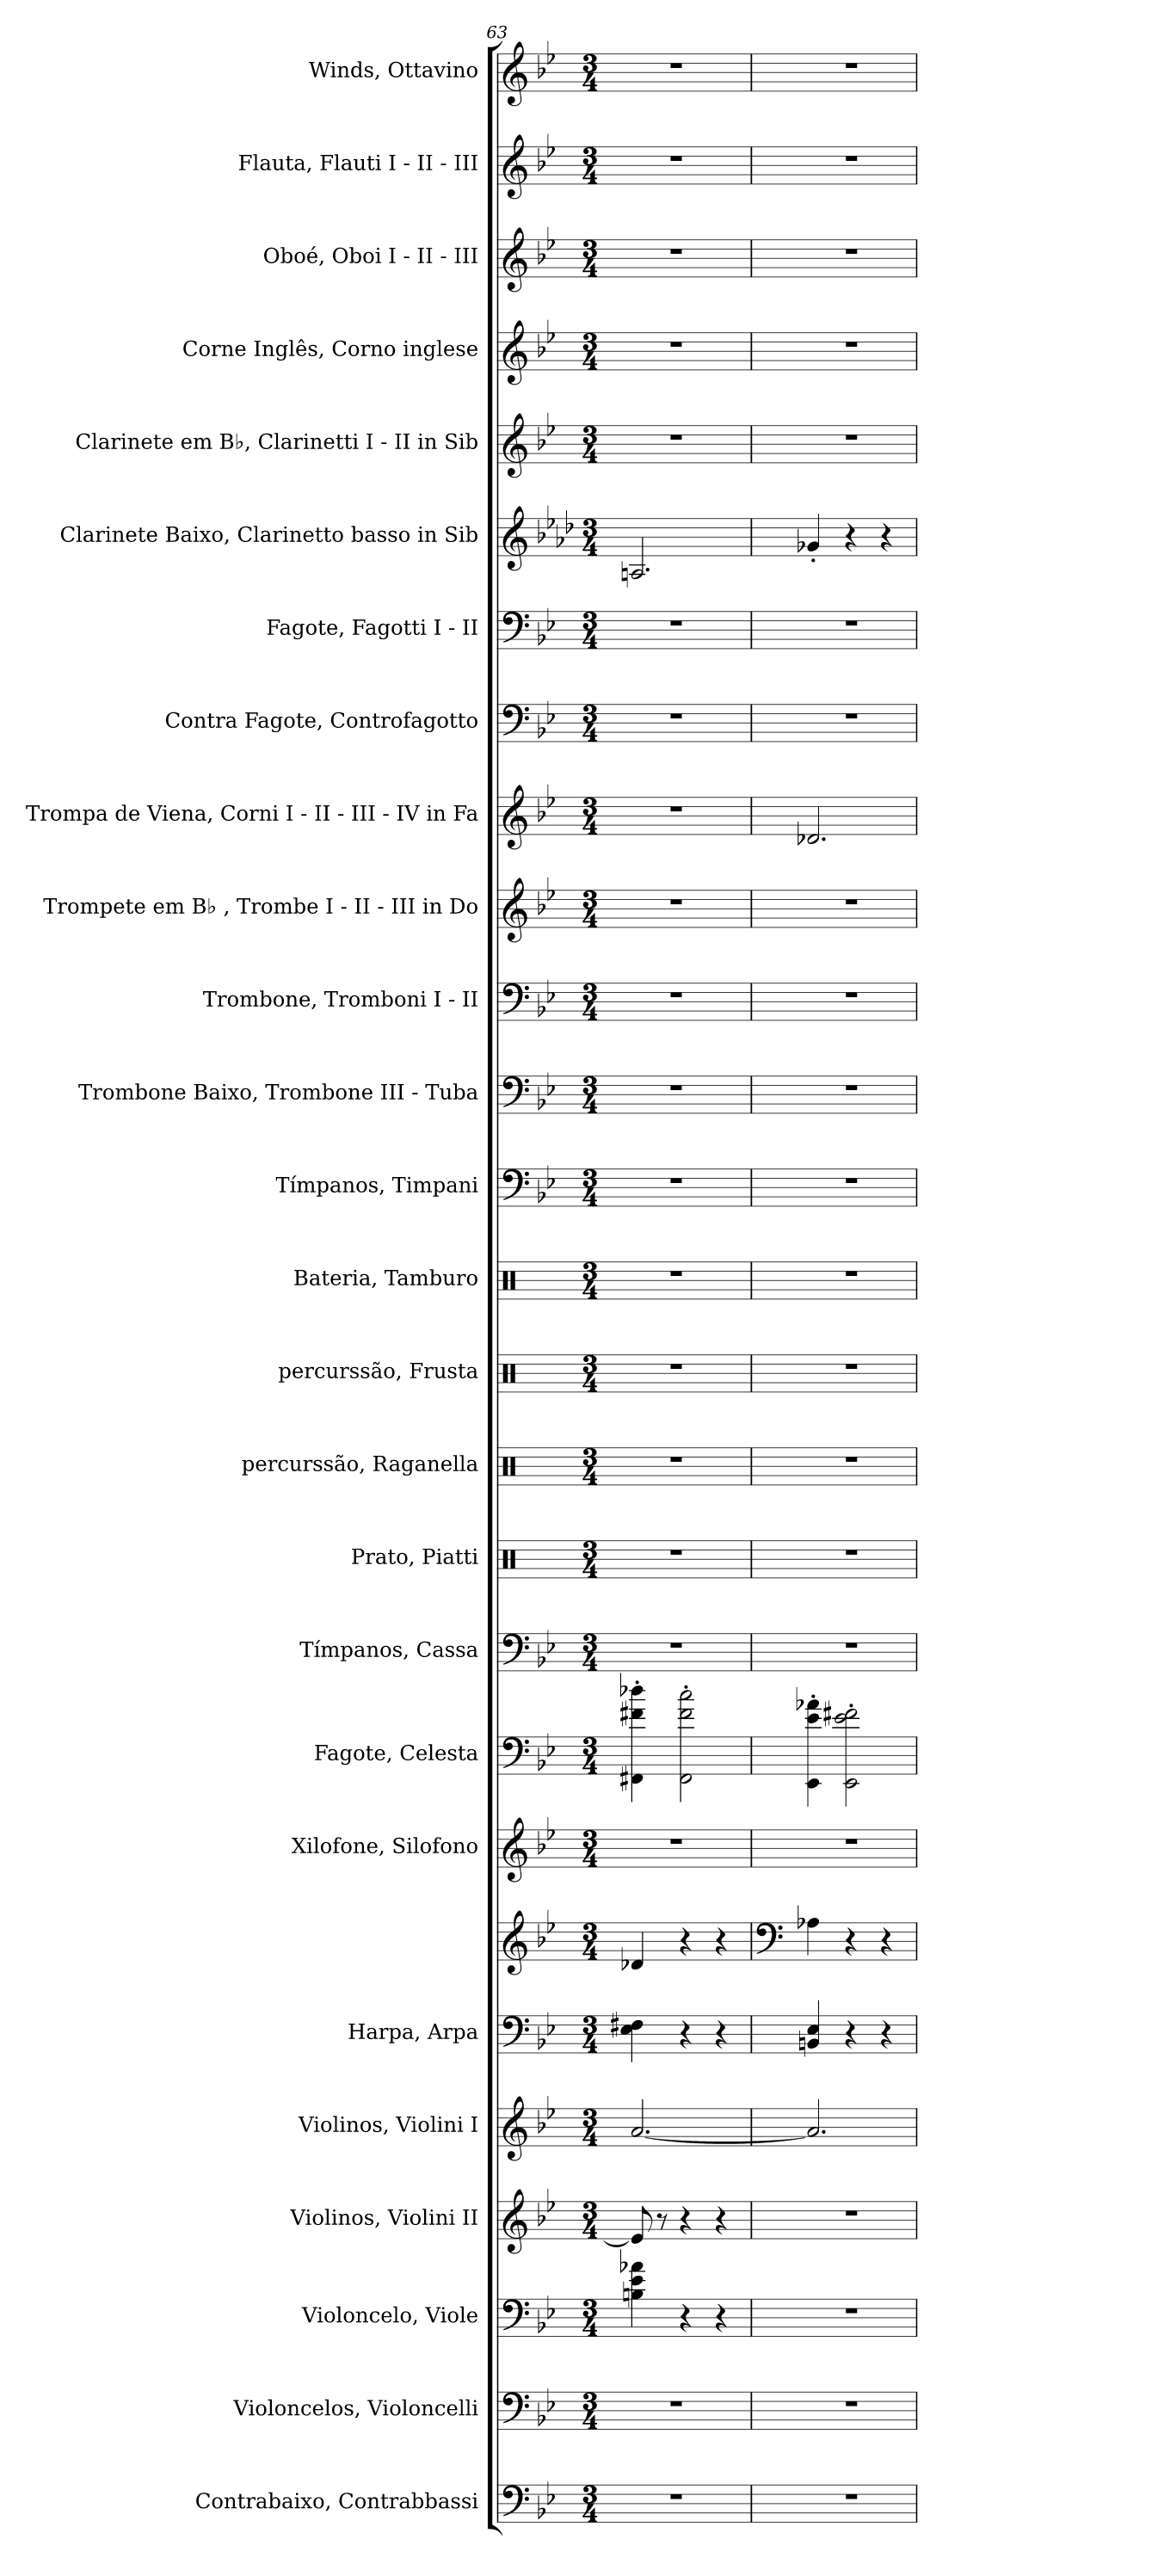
**kern	**kern	**kern	**kern	**kern	**kern	**kern	**kern	**kern	**kern	**kern	**kern	**kern	**kern	**kern	**kern	**kern	**kern	**kern	**kern	**kern	**kern	**kern	**kern	**kern	**kern	**kern
*part26	*part25	*part24	*part23	*part22	*part21	*part21	*part20	*part19	*part18	*part17	*part16	*part15	*part14	*part13	*part12	*part11	*part10	*part9	*part8	*part7	*part6	*part5	*part4	*part3	*part2	*part1
*staff27	*staff26	*staff25	*staff24	*staff23	*staff22	*staff21	*staff20	*staff19	*staff18	*staff17	*staff16	*staff15	*staff14	*staff13	*staff12	*staff11	*staff10	*staff9	*staff8	*staff7	*staff6	*staff5	*staff4	*staff3	*staff2	*staff1
*I"Contrabaixo, Contrabbassi	*I"Violoncelos, Violoncelli	*I"Violoncelo, Viole	*I"Violinos, Violini II	*I"Violinos, Violini I	*I"Harpa, Arpa	*	*I"Xilofone, Silofono	*I"Fagote, Celesta	*I"Tímpanos, Cassa	*I"Prato, Piatti	*I"percurssão, Raganella	*I"percurssão, Frusta	*I"Bateria, Tamburo	*I"Tímpanos, Timpani	*I"Trombone Baixo, Trombone III - Tuba	*I"Trombone, Tromboni I - II	*I"Trompete em B♭ , Trombe I - II - III in Do	*I"Trompa de Viena, Corni I - II - III - IV in Fa	*I"Contra Fagote, Controfagotto	*I"Fagote, Fagotti I - II	*I"Clarinete Baixo, Clarinetto basso in Sib	*I"Clarinete em B♭, Clarinetti I - II in Sib	*I"Corne Inglês, Corno inglese	*I"Oboé, Oboi I - II - III	*I"Flauta, Flauti I - II - III	*I"Winds, Ottavino
*I'Cb.	*I'Vcs.	*I'Vc.	*I'Vno.	*I'Vno.	*I'Hpa.	*	*I'Xil.	*I'Fg.	*	*I'Prt.	*I'Perc.	*I'Perc.	*	*I'Timp.	*I'Tbn. B.	*I'Tbn.	*I'Tp. B♭	*	*I'Ct. Fg.	*I'Fg.	*I'Cl. B.	*I'Cl. B♭	*I'C. I.	*I'Ob.	*I'Fl.	*I'Wi.
*clefF4	*clefF4	*clefF4	*clefG2	*clefG2	*clefF4	*clefG2	*clefG2	*clefF4	*clefF4	*clefX	*clefX	*clefX	*clefX	*clefF4	*clefF4	*clefF4	*clefG2	*clefG2	*clefF4	*clefF4	*clefG2	*clefG2	*clefG2	*clefG2	*clefG2	*clefG2
*ITrd7c12	*	*	*	*	*	*	*ITrd-7c-12	*	*	*	*	*	*	*	*	*	*ITrd1c2	*ITrd4c7	*ITrd7c12	*	*ITrd8c14	*ITrd1c2	*ITrd4c7	*	*	*
*k[b-e-]	*k[b-e-]	*k[b-e-]	*k[b-e-]	*k[b-e-]	*k[b-e-]	*k[b-e-]	*k[b-e-]	*k[b-e-]	*k[b-e-]	*k[]	*k[]	*k[]	*k[]	*k[b-e-]	*k[b-e-]	*k[b-e-]	*k[b-e-a-d-]	*k[b-e-a-]	*k[b-e-]	*k[b-e-]	*k[b-e-a-d-]	*k[b-e-a-d-]	*k[b-e-a-]	*k[b-e-]	*k[b-e-]	*k[b-e-]
*M3/4	*M3/4	*M3/4	*M3/4	*M3/4	*M3/4	*M3/4	*M3/4	*M3/4	*M3/4	*M3/4	*M3/4	*M3/4	*M3/4	*M3/4	*M3/4	*M3/4	*M3/4	*M3/4	*M3/4	*M3/4	*M3/4	*M3/4	*M3/4	*M3/4	*M3/4	*M3/4
=63	=63	=63	=63	=63	=63	=63	=63	=63	=63	=63	=63	=63	=63	=63	=63	=63	=63	=63	=63	=63	=63	=63	=63	=63	=63	=63
2.r	2.r	4Bn\ 4e-\ 4a-X\	8e/]	[2.a/	4E-\ 4F#X\	4d-X/	2.r	4FF#X\' 4f#X\' 4dd-X\'	2.r	2.r	2.r	2.r	2.r	2.r	2.r	2.r	2.r	2.r	2.r	2.r	2.AAn/	2.r	2.r	2.r	2.r	2.r
.	.	.	8r	.	.	.	.	.	.	.	.	.	.	.	.	.	.	.	.	.	.	.	.	.	.	.
.	.	4r	4r	.	4r	4r	.	2FF#\' 2f#\' 2cc\'	.	.	.	.	.	.	.	.	.	.	.	.	.	.	.	.	.	.
.	.	4r	4r	.	4r	4r	.	.	.	.	.	.	.	.	.	.	.	.	.	.	.	.	.	.	.	.
!!LO:PB:g=z
=64	=64	=64	=64	=64	=64	=64	=64	=64	=64	=64	=64	=64	=64	=64	=64	=64	=64	=64	=64	=64	=64	=64	=64	=64	=64	=64
*	*	*	*	*	*	*clefF4	*	*	*	*	*	*	*	*	*	*	*	*	*	*	*	*	*	*	*	*
2.r	2.r	2.r	2.r	2.a/]	4BBn/ 4E-/	4A-X\	2.r	4EE-\' 4e-\' 4a-X\'	2.r	2.r	2.r	2.r	2.r	2.r	2.r	2.r	2.r	2.G-X/	2.r	2.r	4G-X'/	2.r	2.r	2.r	2.r	2.r
.	.	.	.	.	4r	4r	.	2EE-\' 2e-\' 2f#X\'	.	.	.	.	.	.	.	.	.	.	.	.	4r	.	.	.	.	.
.	.	.	.	.	4r	4r	.	.	.	.	.	.	.	.	.	.	.	.	.	.	4r	.	.	.	.	.
=	=	=	=	=	=	=	=	=	=	=	=	=	=	=	=	=	=	=	=	=	=	=	=	=	=	=
*-	*-	*-	*-	*-	*-	*-	*-	*-	*-	*-	*-	*-	*-	*-	*-	*-	*-	*-	*-	*-	*-	*-	*-	*-	*-	*-
